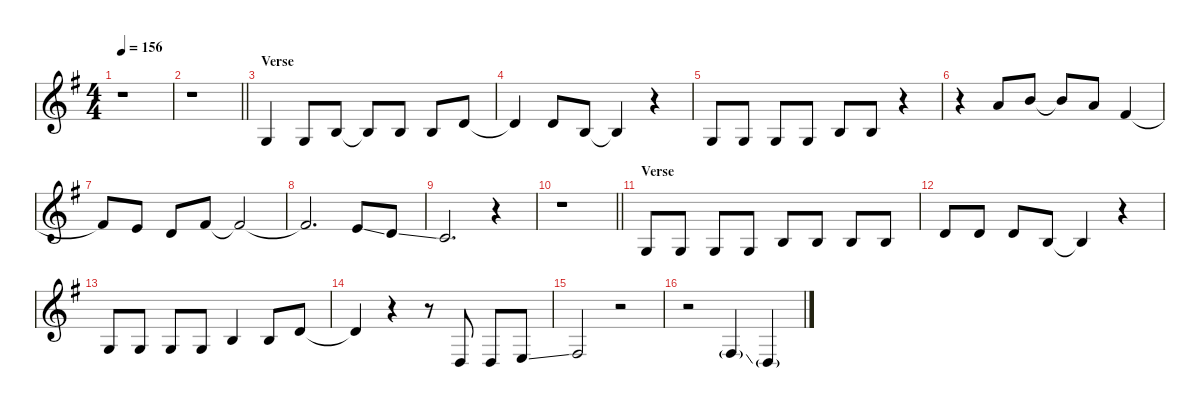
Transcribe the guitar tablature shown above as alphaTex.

\defaultSystemsLayout 4
\hideDynamics
\bracketExtendMode nobrackets
\singleTrackTrackNamePolicy hidden
\multiTrackTrackNamePolicy hidden
\otherSystemsTrackNameOrientation horizontal
\track ("Vocals" "clar.") {instrument clarinet}
\staff {score}
\tuning (E4 B3 G3 D3 A2 E2)
\ts (4 4)
\tempo 156
\clef g2
\ks g
r.1{dy f beam Down} |
\barLineRight lightlight
r.1{beam Down} |
\section ("" "Verse")
0.3{acc forcenatural}.4{beam Up} 0.3{acc forcenatural}.8{beam Up} 0.2{acc forcenatural}.8{beam Up} 0.2{t acc forcenatural}.8{beam Up} 0.2{acc forcenatural}.8{beam Up} 0.2{acc forcenatural}.8{beam Up} 3.2{acc forcenatural}.8{beam Up} |
3.2{t acc forcenatural}.4{beam Up} 3.2{acc forcenatural}.8{beam Up} 0.2{acc forcenatural}.8{beam Up} 0.2{t acc forcenatural}.4{beam Up} r.4{beam Up} |
0.3{acc forcenatural}.8{beam Up} 0.3{acc forcenatural}.8{beam Up} 0.3{acc forcenatural}.8{beam Up} 0.3{acc forcenatural}.8{beam Up} 0.2{acc forcenatural}.8{beam Up} 0.2{acc forcenatural}.8{beam Up} r.4{beam Up} |
r.4{beam Down} 5.1{acc forcenatural}.8{beam Up} 7.1{acc forcenatural}.8{beam Up} 7.1{t acc forcenatural}.8{beam Up} 5.1{acc forcenatural}.8{beam Up} 2.1{acc #}.4{beam Up} |
2.1{t acc #}.8{beam Up} 0.1{acc forcenatural}.8{beam Up} 3.2{acc forcenatural}.8{beam Up} 7.2{acc #}.8{beam Up} 7.2{t acc #}.2{beam Up} |
7.2{t acc #}.2{d beam Up} 5.2{ss acc forcenatural}.8{beam Up} 3.2{ss acc forcenatural}.8{beam Up} |
1.2{acc forcenatural}.2{d beam Up} r.4{beam Up} |
\barLineRight lightlight
r.1{beam Down} |
\section ("" "Verse")
0.3{acc forcenatural}.8{beam Up} 0.3{acc forcenatural}.8{beam Up} 0.3{acc forcenatural}.8{beam Up} 0.3{acc forcenatural}.8{beam Up} 0.2{acc forcenatural}.8{beam Up} 0.2{acc forcenatural}.8{beam Up} 0.2{acc forcenatural}.8{beam Up} 0.2{acc forcenatural}.8{beam Up} |
3.2{acc forcenatural}.8{beam Up} 3.2{acc forcenatural}.8{beam Up} 3.2{acc forcenatural}.8{beam Up} 0.2{acc forcenatural}.8{beam Up} 0.2{t acc forcenatural}.4{beam Up} r.4{beam Up} |
0.3{acc forcenatural}.8{beam Up} 0.3{acc forcenatural}.8{beam Up} 0.3{acc forcenatural}.8{beam Up} 0.3{acc forcenatural}.8{beam Up} 0.2{acc forcenatural}.4{beam Up} 0.2{acc forcenatural}.8{beam Up} 3.2{acc forcenatural}.8{beam Up} |
3.2{t acc forcenatural}.4{beam Up} r.4{beam Up} r.8{beam Up} 0.4{acc forcenatural}.8{beam Up} 0.4{acc forcenatural}.8{beam Up} 2.4{ss acc forcenatural}.8{beam Up} |
4.4{acc #}.2{beam Up} r.2{beam Up} |
r.2{beam Down} 4.4{ss g acc #}.4{beam Up} 0.4{g acc forcenatural}.4{beam Up}
